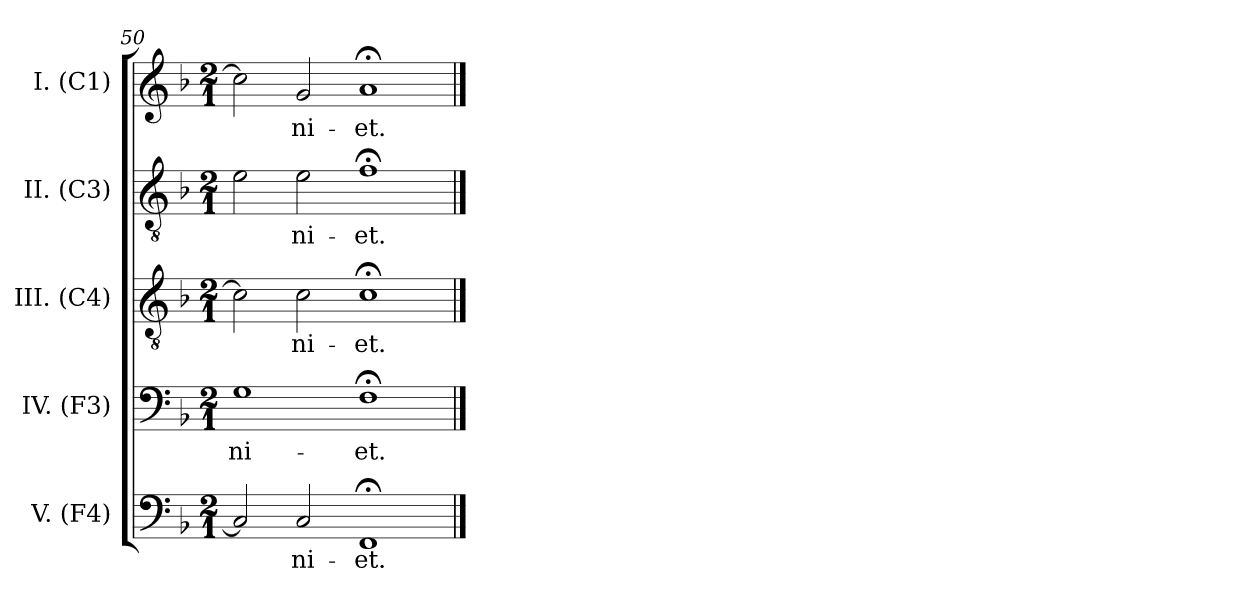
**kern	**text	**kern	**text	**kern	**text	**kern	**text	**kern	**text
*part5	*part5	*part4	*part4	*part3	*part3	*part2	*part2	*part1	*part1
*staff5	*staff5	*staff4	*staff4	*staff3	*staff3	*staff2	*staff2	*staff1	*staff1
*I"V. (F4)	*	*I"IV. (F3)	*	*I"III. (C4)	*	*I"II. (C3)	*	*I"I. (C1)	*
*I'V.	*	*I'IV.	*	*I'III.	*	*I'II.	*	*I'I.	*
*clefF4	*	*clefF4	*	*clefGv2	*	*clefGv2	*	*clefG2	*
*	*	*	*	*ITrd7c12	*	*	*	*	*
*k[b-]	*	*k[b-]	*	*k[b-]	*	*k[b-]	*	*k[b-]	*
*F:	*	*F:	*	*F:	*	*F:	*	*F:	*
*M2/1	*	*M2/1	*	*M2/1	*	*M2/1	*	*M2/1	*
=50	=50	=50	=50	=50	=50	=50	=50	=50	=50
!	!	!	!LO:LY:b:color=#000000	!	!	!	!	!	!
2Ci/]	.	1Gi	-ni-	2Ci\]	.	2ei\	.	2cci\]	.
!	!LO:LY:b:color=#000000	!	!	!	!	!	!	!	!
!	!	!	!	!	!LO:LY:b:color=#000000	!	!	!	!
!	!	!	!	!	!	!	!LO:LY:b:color=#000000	!	!
!	!	!	!	!	!	!	!	!	!LO:LY:b:color=#000000
2Ci/	-ni-	.	.	2Ci\	-ni-	2ei\	-ni-	2gi/	-ni-
!	!LO:LY:b:color=#000000	!	!	!	!	!	!	!	!
!	!	!	!LO:LY:b:color=#000000	!	!	!	!	!	!
!	!	!	!	!	!LO:LY:b:color=#000000	!	!	!	!
!	!	!	!	!	!	!	!LO:LY:b:color=#000000	!	!
!	!	!	!	!	!	!	!	!	!LO:LY:b:color=#000000
1FF;i	-et.	1F;i	-et.	1C;i	-et.	1f;i	-et.	1a;i	-et.
==	==	==	==	==	==	==	==	==	==
*-	*-	*-	*-	*-	*-	*-	*-	*-	*-
